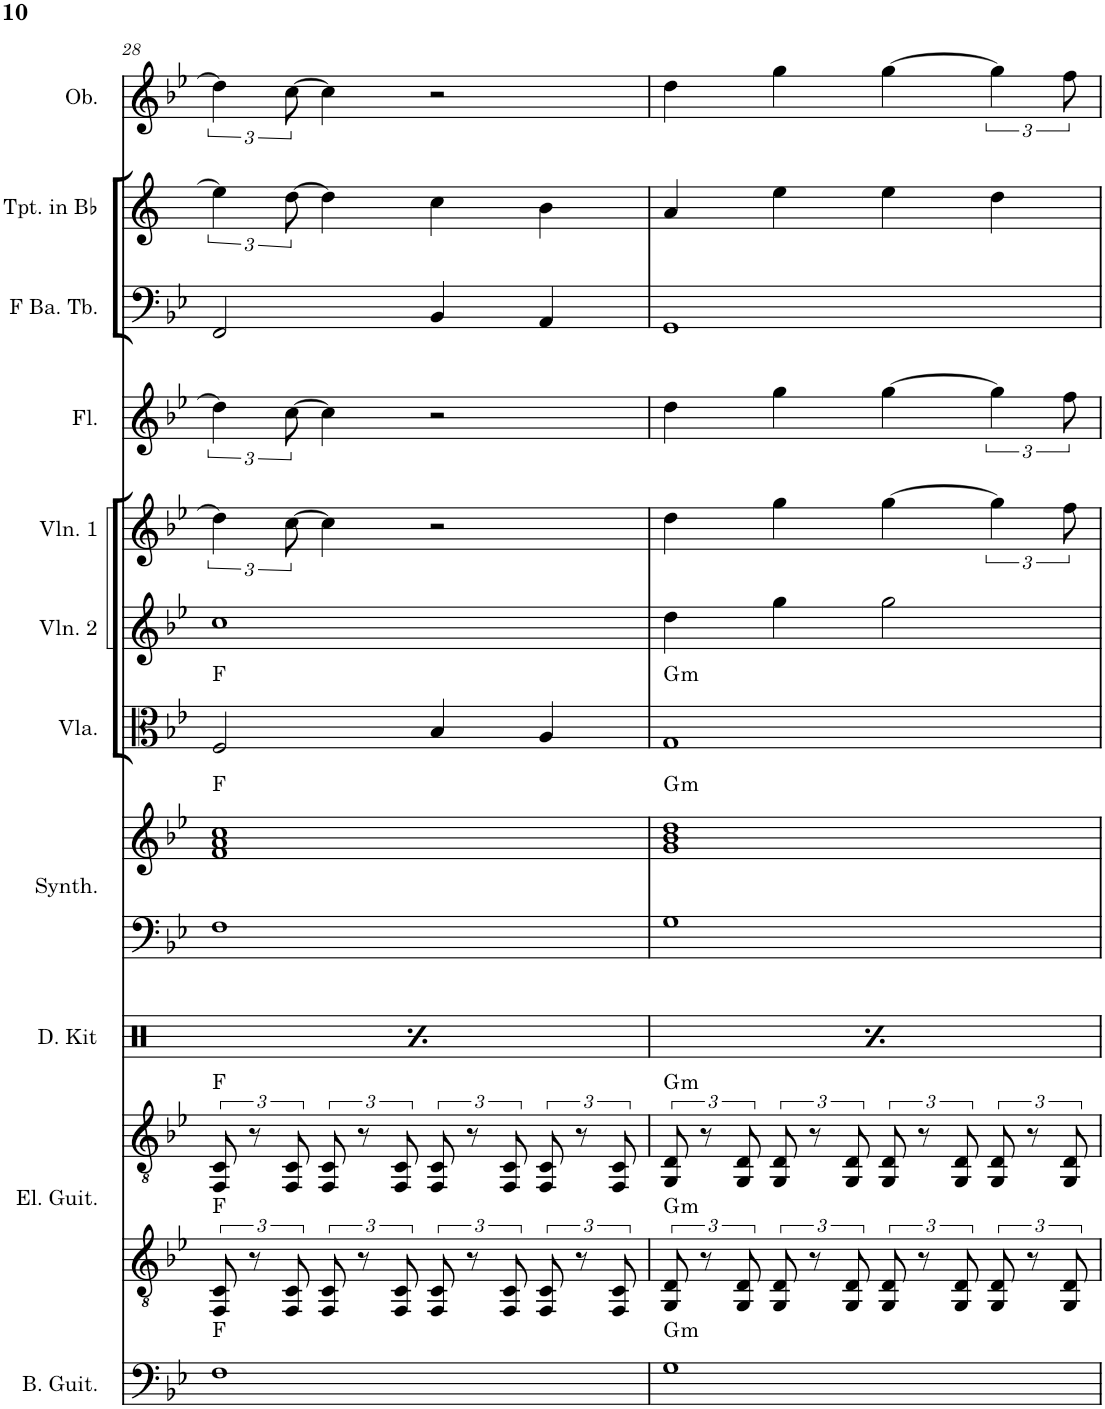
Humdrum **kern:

**kern	**harte	**kern	**kern	**harte	**kern	**kern	**kern	**harte	**kern	**harte	**kern	**kern	**kern	**kern	**kern	**kern
*part11	*part11	*part10	*part10	*part10	*part9	*part8	*part8	*part8	*part7	*part7	*part6	*part5	*part4	*part3	*part2	*part1
*staff13	*	*staff12	*staff11	*	*staff10	*staff9	*staff8	*	*staff7	*	*staff6	*staff5	*staff4	*staff3	*staff2	*staff1
*I"Bass Guitar	*	*I"Electric Guitar	*	*	*I"Drum Kit	*I"Choir Synthesizer	*	*	*I"Viola	*	*I"Violin 2	*I"Violin 1	*I"Flute	*I"F Bass Tuba	*I"Trumpet in Bb	*I"Oboe
*I'B. Guit.	*	*I'El. Guit.	*	*	*I'D. Kit	*I'Synth.	*	*	*I'Vla.	*	*I'Vln. 2	*I'Vln. 1	*I'Fl.	*I'F Ba. Tb.	*I'Tpt. in Bb	*I'Ob.
!!LO:PB:g=z
*clefF4	*	*clefGv2	*clefGv2	*	*clefX	*clefF4	*clefG2	*	*clefC3	*	*clefG2	*clefG2	*clefG2	*clefF4	*clefG2	*clefG2
*Trd7c12	*	*	*	*	*	*	*	*	*	*	*	*	*	*	*Trd1c2	*
*k[b-e-]	*	*k[b-e-]	*k[b-e-]	*	*k[]	*k[b-e-]	*k[b-e-]	*	*k[b-e-]	*	*k[b-e-]	*k[b-e-]	*k[b-e-]	*k[b-e-]	*k[]	*k[b-e-]
*M4/4	*	*M4/4	*M4/4	*	*M4/4	*M4/4	*M4/4	*	*M4/4	*	*M4/4	*M4/4	*M4/4	*M4/4	*M4/4	*M4/4
=28	=28	=28	=28	=28	=28	=28	=28	=28	=28	=28	=28	=28	=28	=28	=28	=28
*	*	*	*	*	*^	*	*	*	*	*	*	*	*	*	*	*
1F	F:maj	12FF/ 12C/	12FF/ 12C/	F:maj F:maj	6Rgg/	12Rf\	1F	1f 1a 1cc	F:maj	2F/	F:maj	1cc	6dd\]	6dd\]	2FF/	6ee\]	6dd\]
.	.	12r	12r	.	.	12r	.	.	.	.	.	.	.	.	.	.	.
.	.	12FF/ 12C/	12FF/ 12C/	.	12Rgg/	12Rf\	.	.	.	.	.	.	[12cc\	[12cc\	.	[12dd\	[12cc\
.	.	12FF/ 12C/	12FF/ 12C/	.	6Rgg/	12Rcc\	.	.	.	.	.	.	4cc\]	4cc\]	.	4dd\]	4cc\]
.	.	12r	12r	.	.	12r	.	.	.	.	.	.	.	.	.	.	.
.	.	12FF/ 12C/	12FF/ 12C/	.	12Rgg/	12Rf\	.	.	.	.	.	.	.	.	.	.	.
.	.	12FF/ 12C/	12FF/ 12C/	.	6Rgg/	12Rf\	.	.	.	4B-/	.	.	2r	2r	4BB-/	4cc\	2r
.	.	12r	12r	.	.	12r	.	.	.	.	.	.	.	.	.	.	.
.	.	12FF/ 12C/	12FF/ 12C/	.	12Rgg/	12Rf\	.	.	.	.	.	.	.	.	.	.	.
.	.	12FF/ 12C/	12FF/ 12C/	.	6Rgg/	12Rcc\	.	.	.	4A/	.	.	.	.	4AA/	4b\	.
.	.	12r	12r	.	.	12r	.	.	.	.	.	.	.	.	.	.	.
.	.	12FF/ 12C/	12FF/ 12C/	.	12Rgg/	12Rf\	.	.	.	.	.	.	.	.	.	.	.
=29	=29	=29	=29	=29	=29	=29	=29	=29	=29	=29	=29	=29	=29	=29	=29	=29	=29
!	!LO:H:kt=m	!	!	!LO:H:n=1:kt=m	!	!	!	!	!	!	!	!	!	!	!	!	!
!	!	!	!	!LO:H:n=2:kt=m	!	!	!	!	!LO:H:kt=m	!	!LO:H:kt=m	!	!	!	!	!	!
1G	G:min	12GG/ 12D/	12GG/ 12D/	G:min G:min	6Rgg/	12Rf\	1G	1g 1b- 1dd	G:min	1G	G:min	4dd\	4dd\	4dd\	1GG	4a/	4dd\
.	.	12r	12r	.	.	12r	.	.	.	.	.	.	.	.	.	.	.
.	.	12GG/ 12D/	12GG/ 12D/	.	12Rgg/	12Rf\	.	.	.	.	.	.	.	.	.	.	.
.	.	12GG/ 12D/	12GG/ 12D/	.	6Rgg/	12Rcc\	.	.	.	.	.	4gg\	4gg\	4gg\	.	4ee\	4gg\
.	.	12r	12r	.	.	12r	.	.	.	.	.	.	.	.	.	.	.
.	.	12GG/ 12D/	12GG/ 12D/	.	12Rgg/	12Rf\	.	.	.	.	.	.	.	.	.	.	.
.	.	12GG/ 12D/	12GG/ 12D/	.	6Rgg/	12Rf\	.	.	.	.	.	2gg\	[4gg\	[4gg\	.	4ee\	[4gg\
.	.	12r	12r	.	.	12r	.	.	.	.	.	.	.	.	.	.	.
.	.	12GG/ 12D/	12GG/ 12D/	.	12Rgg/	12Rf\	.	.	.	.	.	.	.	.	.	.	.
.	.	12GG/ 12D/	12GG/ 12D/	.	6Rgg/	12Rcc\	.	.	.	.	.	.	6gg\]	6gg\]	.	4dd\	6gg\]
.	.	12r	12r	.	.	12r	.	.	.	.	.	.	.	.	.	.	.
.	.	12GG/ 12D/	12GG/ 12D/	.	12Rgg/	12Rf\	.	.	.	.	.	.	12ff\	12ff\	.	.	12ff\
*	*	*	*	*	*v	*v	*	*	*	*	*	*	*	*	*	*	*
=	=	=	=	=	=	=	=	=	=	=	=	=	=	=	=	=
*-	*-	*-	*-	*-	*-	*-	*-	*-	*-	*-	*-	*-	*-	*-	*-	*-
